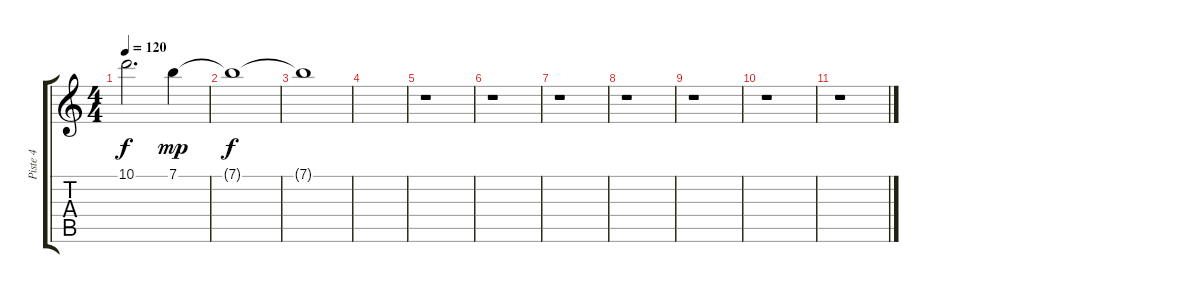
\track ("Piste 4" "Piste 4") {instrument acousticguitarnylon}
\staff {score tabs}
\tuning (E4 B3 G3 D3 A2 E2) {hide}
\ts (4 4)
\tempo 120
\clef g2
\ks c
10.1{t}.2{d dy f} 7.1.4{dy mp} |
7.1{t}.1{dy f} |
7.1{t}.1 |
|
r.1 |
r.1 |
r.1 |
r.1 |
r.1 |
r.1 |
r.1
